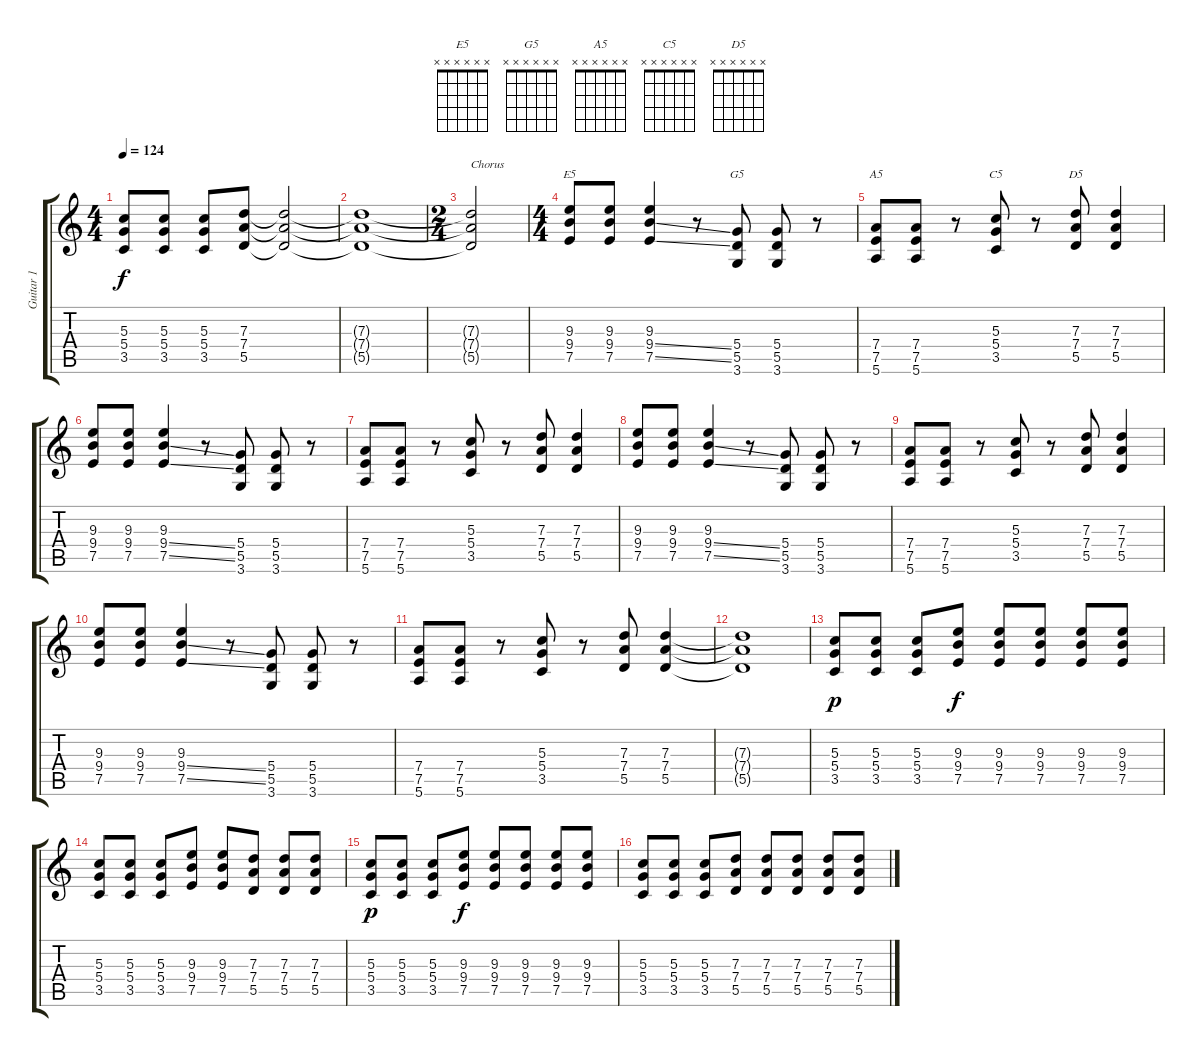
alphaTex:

\track ("Guitar 1" "Guitar 1") {instrument distortionguitar}
\staff {score tabs}
\tuning (E4 B3 G3 D3 A2 E2) {hide}
\chord ("E5" x x x x x x) {firstfret 0}
\chord ("G5" x x x x x x) {firstfret 0}
\chord ("A5" x x x x x x) {firstfret 0}
\chord ("C5" x x x x x x) {firstfret 0}
\chord ("D5" x x x x x x) {firstfret 0}
\ts (4 4)
\tempo 124
\clef g2
\ks c
(5.3 5.4 3.5).8{dy f} (5.3 5.4 3.5).8 (5.3 5.4 3.5).8 (7.3 7.4 5.5).8 (7.3{t} 7.4{t} 5.5{t}).2 |
(7.3{t} 7.4{t} 5.5{t}).1 |
\ts (2 4)
(7.3{t} 7.4{t} 5.5{t}).2{txt "Chorus"} |
\ts (4 4)
(9.3 9.4 7.5).8{ch "E5"} (9.3 9.4 7.5).8 (9.3 9.4{ss} 7.5{ss}).4 r.8 (5.4 5.5 3.6).8{ch "G5"} (5.4 5.5 3.6).8 r.8 |
(7.4 7.5 5.6).8{ch "A5"} (7.4 7.5 5.6).8 r.8 (5.3 5.4 3.5).8{ch "C5"} r.8 (7.3 7.4 5.5).8{ch "D5"} (7.3 7.4 5.5).4 |
(9.3 9.4 7.5).8 (9.3 9.4 7.5).8 (9.3 9.4{ss} 7.5{ss}).4 r.8 (5.4 5.5 3.6).8 (5.4 5.5 3.6).8 r.8 |
(7.4 7.5 5.6).8 (7.4 7.5 5.6).8 r.8 (5.3 5.4 3.5).8 r.8 (7.3 7.4 5.5).8 (7.3 7.4 5.5).4 |
(9.3 9.4 7.5).8 (9.3 9.4 7.5).8 (9.3 9.4{ss} 7.5{ss}).4 r.8 (5.4 5.5 3.6).8 (5.4 5.5 3.6).8 r.8 |
(7.4 7.5 5.6).8 (7.4 7.5 5.6).8 r.8 (5.3 5.4 3.5).8 r.8 (7.3 7.4 5.5).8 (7.3 7.4 5.5).4 |
(9.3 9.4 7.5).8 (9.3 9.4 7.5).8 (9.3 9.4{ss} 7.5{ss}).4 r.8 (5.4 5.5 3.6).8 (5.4 5.5 3.6).8 r.8 |
(7.4 7.5 5.6).8 (7.4 7.5 5.6).8 r.8 (5.3 5.4 3.5).8 r.8 (7.3 7.4 5.5).8 (7.3 7.4 5.5).4 |
(7.3{t} 7.4{t} 5.5{t}).1 |
(5.3 5.4 3.5).8{dy p} (5.3 5.4 3.5).8 (5.3 5.4 3.5).8 (9.3 9.4 7.5).8{dy f} (9.3 9.4 7.5).8 (9.3 9.4 7.5).8 (9.3 9.4 7.5).8 (9.3 9.4 7.5).8 |
(5.3 5.4 3.5).8 (5.3 5.4 3.5).8 (5.3 5.4 3.5).8 (9.3 9.4 7.5).8 (9.3 9.4 7.5).8 (7.3 7.4 5.5).8 (7.3 7.4 5.5).8 (7.3 7.4 5.5).8 |
(5.3 5.4 3.5).8{dy p} (5.3 5.4 3.5).8 (5.3 5.4 3.5).8 (9.3 9.4 7.5).8{dy f} (9.3 9.4 7.5).8 (9.3 9.4 7.5).8 (9.3 9.4 7.5).8 (9.3 9.4 7.5).8 |
(5.3 5.4 3.5).8 (5.3 5.4 3.5).8 (5.3 5.4 3.5).8 (7.3 7.4 5.5).8 (7.3 7.4 5.5).8 (7.3 7.4 5.5).8 (7.3 7.4 5.5).8 (7.3 7.4 5.5).8
